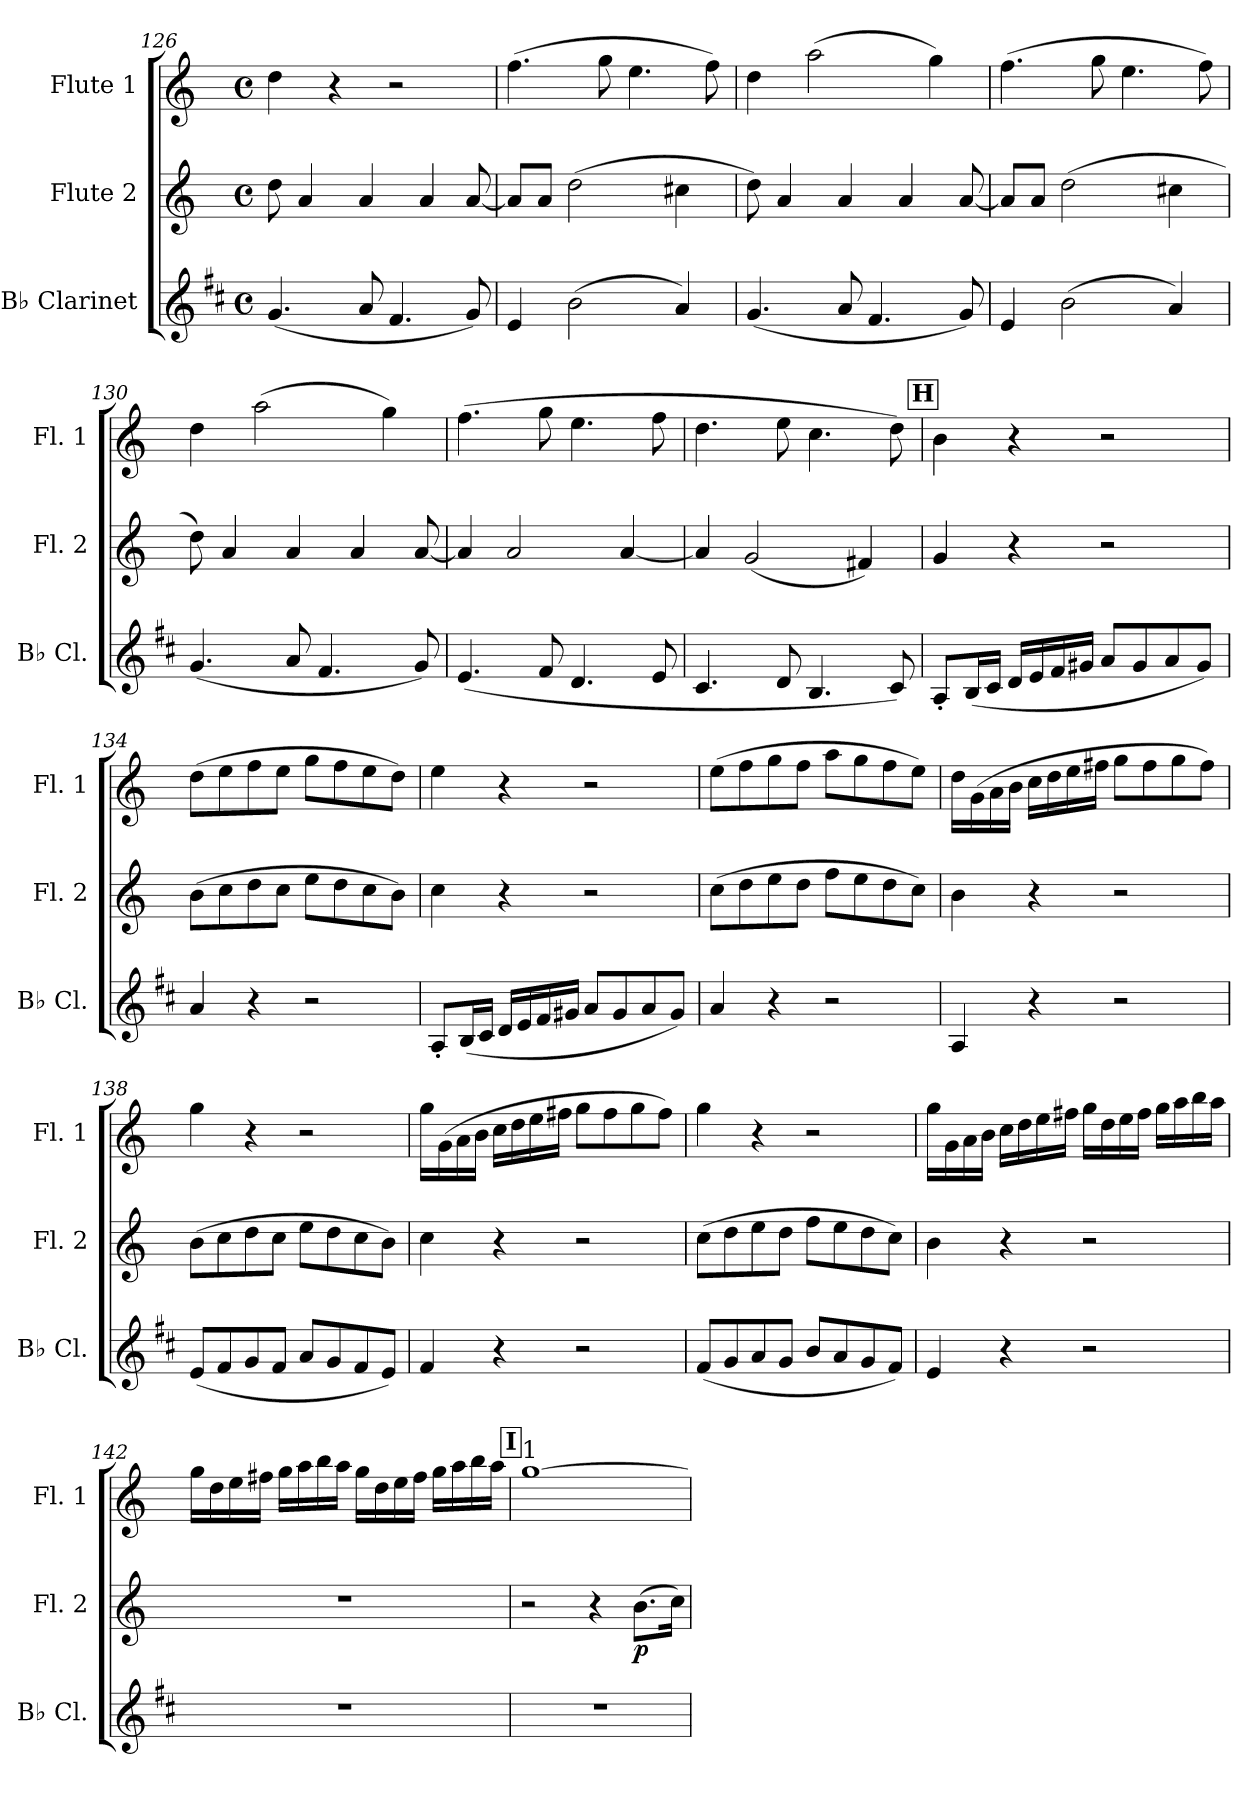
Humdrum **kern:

**kern	**kern	**dynam	**kern
*part3	*part2	*part2	*part1
*staff3	*staff2	*staff2	*staff1
*I"B♭ Clarinet	*I"Flute 2	*	*I"Flute 1
*I'B♭ Cl.	*I'Fl. 2	*	*I'Fl. 1
*clefG2	*clefG2	*	*clefG2
*ITrd1c2	*	*	*
*k[]	*k[]	*	*k[]
*M4/4	*M4/4	*	*M4/4
*met(c)	*met(c)	*	*met(c)
=126	=126	=126	=126
(<4.f/	8dd\	.	4dd\
.	4a/	.	.
.	.	.	4r
8g/	4a/	.	.
4.e/	.	.	2r
.	4a/	.	.
8f/)	[8a/	.	.
!!LO:LB:g=z
=127	=127	=127	=127
4d/	8a/L]	.	(>4.ff\
.	8a/J	.	.
(>2a\	(>2dd\	.	.
.	.	.	8gg\
.	.	.	4.ee\
4g/)	4cc#X\	.	.
.	.	.	8ff\)
=128	=128	=128	=128
(<4.f/	8dd\)	.	4dd\
.	4a/	.	.
.	.	.	(>2aa\
8g/	4a/	.	.
4.e/	.	.	.
.	4a/	.	.
.	.	.	4gg\)
8f/)	[8a/	.	.
=129	=129	=129	=129
4d/	8a/L]	.	(>4.ff\
.	8a/J	.	.
(>2a\	(>2dd\	.	.
.	.	.	8gg\
.	.	.	4.ee\
4g/)	4cc#X\	.	.
.	.	.	8ff\)
=130	=130	=130	=130
(<4.f/	8dd\)	.	4dd\
.	4a/	.	.
.	.	.	(>2aa\
8g/	4a/	.	.
4.e/	.	.	.
.	4a/	.	.
.	.	.	4gg\)
8f/)	[8a/	.	.
=131	=131	=131	=131
(>4.d/	4a/]	.	(>4.ff\
.	2a/	.	.
8e/	.	.	8gg\
4.c/	.	.	4.ee\
.	[4a/	.	.
8d/	.	.	8ff\
!!LO:LB:g=z
=132	=132	=132	=132
4.B/	4a/]	.	4.dd\
.	(<2g/	.	.
8c/	.	.	8ee\
4.A/	.	.	4.cc\
.	4f#X/)	.	.
8B/)	.	.	8dd\)
!!LO:REH:place=s1:a:B:fs=14:t=H
=133	=133	=133	=133
8G'/L	4g/	.	4b\
(<16A/L	.	.	.
16B/JJ	.	.	.
16c/LL	4r	.	4r
16d/	.	.	.
16e/	.	.	.
16f#X/JJ	.	.	.
8g/L	2r	.	2r
8f#/	.	.	.
8g/	.	.	.
8f#/J)	.	.	.
=134	=134	=134	=134
4g/	(>8b\L	.	(>8dd\L
.	8cc\	.	8ee\
4r	8dd\	.	8ff\
.	8cc\J	.	8ee\J
2r	8ee\L	.	8gg\L
.	8dd\	.	8ff\
.	8cc\	.	8ee\
.	8b\J)	.	8dd\J)
=135	=135	=135	=135
8G'/L	4cc\	.	4ee\
(<16A/L	.	.	.
16B/JJ	.	.	.
16c/LL	4r	.	4r
16d/	.	.	.
16e/	.	.	.
16f#X/JJ	.	.	.
8g/L	2r	.	2r
8f#/	.	.	.
8g/	.	.	.
8f#/J)	.	.	.
!!LO:LB:g=z
=136	=136	=136	=136
4g/	(>8cc\L	.	(>8ee\L
.	8dd\	.	8ff\
4r	8ee\	.	8gg\
.	8dd\J	.	8ff\J
2r	8ff\L	.	8aa\L
.	8ee\	.	8gg\
.	8dd\	.	8ff\
.	8cc\J)	.	8ee\J)
=137	=137	=137	=137
4G/	4b\	.	16dd\LL
.	.	.	(>16g\
.	.	.	16a\
.	.	.	16b\JJ
4r	4r	.	16cc\LL
.	.	.	16dd\
.	.	.	16ee\
.	.	.	16ff#X\JJ
2r	2r	.	8gg\L
.	.	.	8ff#\
.	.	.	8gg\
.	.	.	8ff#\J)
=138	=138	=138	=138
(<8d/L	(>8b\L	.	4gg\
8e/	8cc\	.	.
8f/	8dd\	.	4r
8e/J	8cc\J	.	.
8g/L	8ee\L	.	2r
8f/	8dd\	.	.
8e/	8cc\	.	.
8d/J)	8b\J)	.	.
=139	=139	=139	=139
4e/	4cc\	.	16gg\LL
.	.	.	(>16g\
.	.	.	16a\
.	.	.	16b\JJ
4r	4r	.	16cc\LL
.	.	.	16dd\
.	.	.	16ee\
.	.	.	16ff#X\JJ
2r	2r	.	8gg\L
.	.	.	8ff#\
.	.	.	8gg\
.	.	.	8ff#\J)
!!LO:PB:g=z
=140	=140	=140	=140
(<8e/L	(>8cc\L	.	4gg\
8f/	8dd\	.	.
8g/	8ee\	.	4r
8f/J	8dd\J	.	.
8a/L	8ff\L	.	2r
8g/	8ee\	.	.
8f/	8dd\	.	.
8e/J)	8cc\J)	.	.
=141	=141	=141	=141
4d/	4b\	.	16gg\LL
.	.	.	16g\
.	.	.	16a\
.	.	.	16b\JJ
4r	4r	.	16cc\LL
.	.	.	16dd\
.	.	.	16ee\
.	.	.	16ff#X\JJ
2r	2r	.	16gg\LL
.	.	.	16dd\
.	.	.	16ee\
.	.	.	16ff#\JJ
.	.	.	16gg\LL
.	.	.	16aa\
.	.	.	16bb\
.	.	.	16aa\JJ
=142	=142	=142	=142
1r	1r	.	16gg\LL
.	.	.	16dd\
.	.	.	16ee\
.	.	.	16ff#X\JJ
.	.	.	16gg\LL
.	.	.	16aa\
.	.	.	16bb\
.	.	.	16aa\JJ
.	.	.	16gg\LL
.	.	.	16dd\
.	.	.	16ee\
.	.	.	16ff#\JJ
.	.	.	16gg\LL
.	.	.	16aa\
.	.	.	16bb\
.	.	.	16aa\JJ
!!LO:LB:g=z
!!LO:REH:place=s1:a:B:fs=14:t=I
=143	=143	=143	=143
!	!	!	!LO:TX:a:t=1
1r	2r	.	[1gg
.	4r	.	.
!	!	!LO:DY:b	!
.	(>8.b\L	p	.
.	16cc\Jk)	.	.
=	=	=	=
*-	*-	*-	*-
